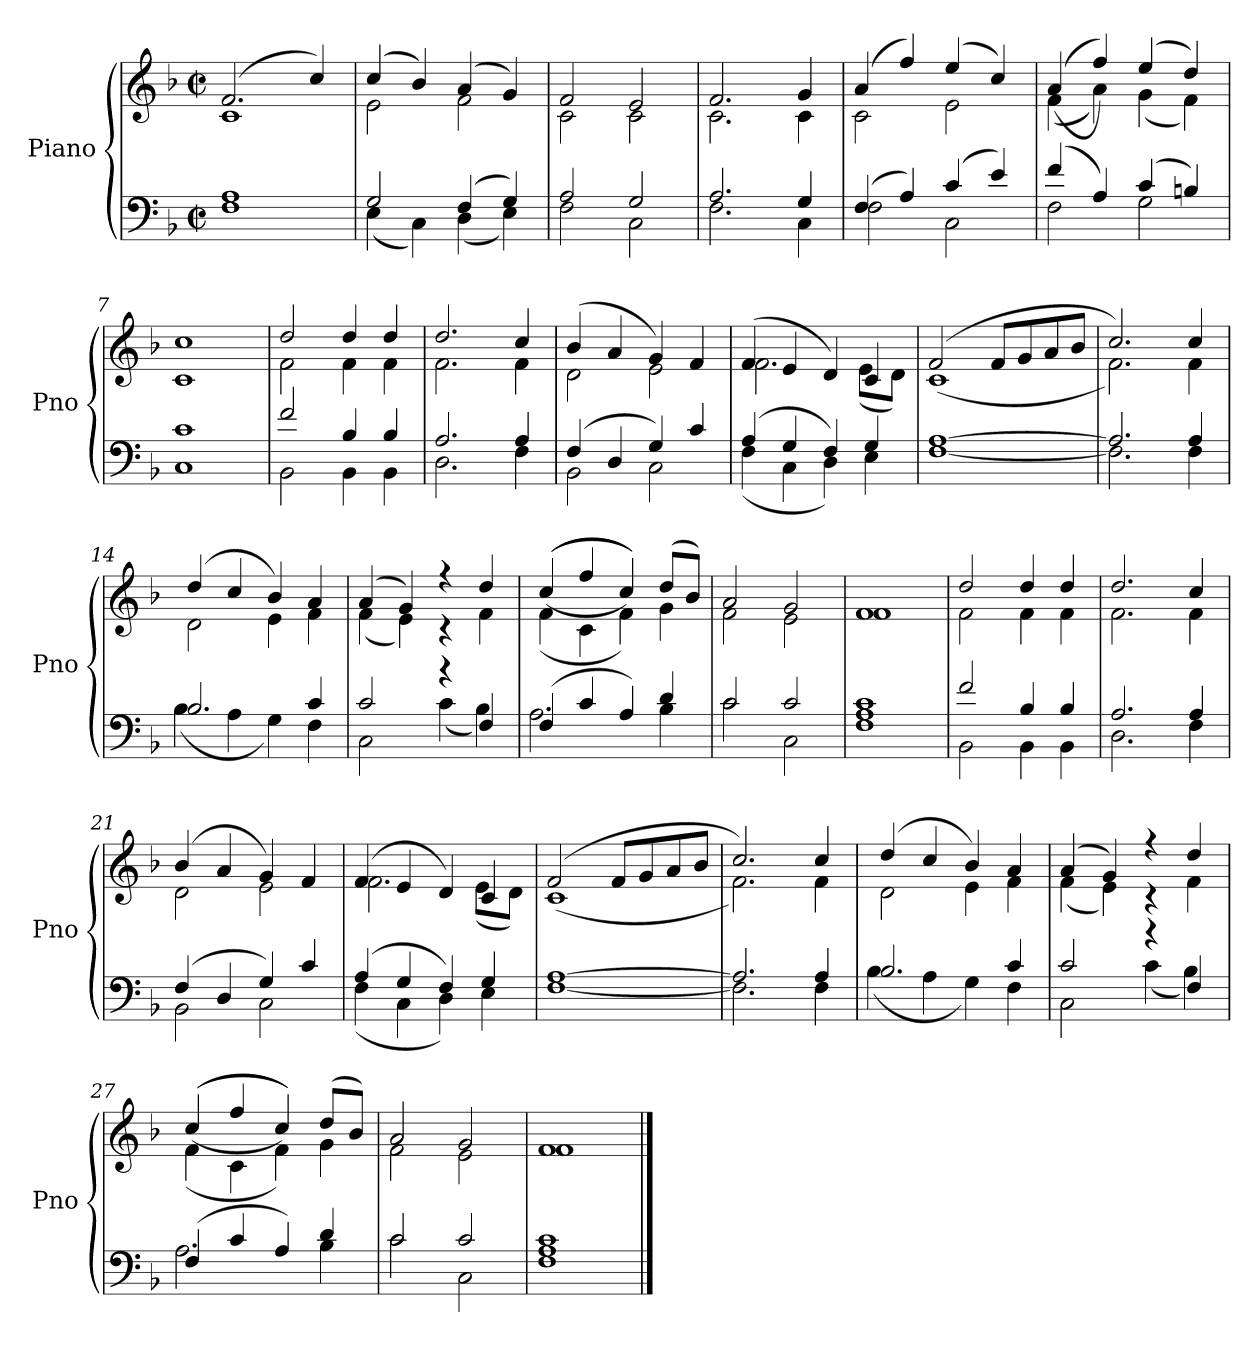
**kern	**kern
*part2	*part1
*staff2	*staff1
*I"Piano	*I"Piano
*I'Pno	*I'Pno
*clefF4	*clefG2
*k[b-]	*k[b-]
*M2/2	*M2/2
*met(c|)	*met(c|)
=1	=1
*^	*^
1A	1F	(2.f/	1c
.	.	4cc/)	.
=2	=2	=2	=2
2G/	(4E\	(4cc/	2e\
.	4C\)	4b-/)	.
(4F/	(4D\	(4a/	2f\
4G/)	4E\)	4g/)	.
=3	=3	=3	=3
2A/	2F\	2f/	2c\
2G/	2C\	2e/	2c\
=4	=4	=4	=4
2.A/	2.F\	2.f/	2.c\
4G/	4C\	4g/	4c\
=5	=5	=5	=5
(4F/	2F\	(4a/	2c\
4A/)	.	4ff/)	.
(4c/	2C\	(4ee/	2e\
4e/)	.	4cc/)	.
=6	=6	=6	=6
(4f/	2F\	((4a/	(4f\
4A/)	.	4ff/))	4a\)
(4c/	2G\	(4ee/	(4g\
4Bn/)	.	4dd/)	4f\)
=7	=7	=7	=7
1c	1C	1cc	1c
!!LO:LB:g=z	!!
=8	=8	=8	=8
2f/	2BB-\	2dd/	2f\
4B-/	4BB-\	4dd/	4f\
4B-/	4BB-\	4dd/	4f\
=9	=9	=9	=9
2.A/	2.D\	2.dd/	2.f\
4A/	4F\	4cc/	4f\
=10	=10	=10	=10
(4F/	2BB-\	(4b-/	2d\
4D/	.	4a/	.
4G/)	2C\	4g/)	2e\
4c/	.	4f/	.
=11	=11	=11	=11
(4A/	(4F\	(4f/	2.f\
4G/	4C\	4e/	.
4F/)	4D\)	4d/)	.
4G/	4E\	4c/	(8e\L
.	.	.	8d\J)
=12	=12	=12	=12
[1A	[1F	(2f/	(1c
.	.	8f/L	.
.	.	8g/	.
.	.	8a/	.
.	.	8b-/J	.
=13	=13	=13	=13
2.A/]	2.F\]	2.cc/)	2.f\)
4A/	4F\	4cc/	4f\
!!LO:LB:g=z	!!
=14	=14	=14	=14
2.B-/	(4B-\	(4dd/	2d\
.	4A\	4cc/	.
.	4G\)	4b-/)	4e\
4c/	4F\	4a/	4f\
=15	=15	=15	=15
2c/	2C\	(4a/	(4f\
.	.	4g/)	4e\)
4r	(4c\	4r	4r
4F/	4B-\)	4dd/	4f\
=16	=16	=16	=16
(4F/	2.A\	(((4cc/	(4f\
4c/	.	4ff/	4c\
4A/)	.	4cc/)))	4f\)
4d/	4B-\	(8dd/L	4g\
.	.	8b-/J)	.
=17	=17	=17	=17
2c/	2c\	2a/	2f\
2c/	2C\	2g/	2e\
=18	=18	=18	=18
1A 1c	1F	1f	1f
=19	=19	=19	=19
2f/	2BB-\	2dd/	2f\
4B-/	4BB-\	4dd/	4f\
4B-/	4BB-\	4dd/	4f\
=20	=20	=20	=20
2.A/	2.D\	2.dd/	2.f\
4A/	4F\	4cc/	4f\
!!LO:LB:g=z	!!
=21	=21	=21	=21
(4F/	2BB-\	(4b-/	2d\
4D/	.	4a/	.
4G/)	2C\	4g/)	2e\
4c/	.	4f/	.
=22	=22	=22	=22
(4A/	(4F\	(4f/	2.f\
4G/	4C\	4e/	.
4F/)	4D\)	4d/)	.
4G/	4E\	4c/	(8e\L
.	.	.	8d\J)
=23	=23	=23	=23
[1A	[1F	(2f/	(1c
.	.	8f/L	.
.	.	8g/	.
.	.	8a/	.
.	.	8b-/J	.
=24	=24	=24	=24
2.A/]	2.F\]	2.cc/)	2.f\)
4A/	4F\	4cc/	4f\
=25	=25	=25	=25
2.B-/	(4B-\	(4dd/	2d\
.	4A\	4cc/	.
.	4G\)	4b-/)	4e\
4c/	4F\	4a/	4f\
=26	=26	=26	=26
2c/	2C\	(4a/	(4f\
.	.	4g/)	4e\)
4r	(4c\	4r	4r
4F/	4B-\)	4dd/	4f\
!!LO:LB:g=z	!!
=27	=27	=27	=27
(4F/	2.A\	(((4cc/	(4f\
4c/	.	4ff/	4c\
4A/)	.	4cc/)))	4f\)
4d/	4B-\	(8dd/L	4g\
.	.	8b-/J)	.
=28	=28	=28	=28
2c/	2c\	2a/	2f\
2c/	2C\	2g/	2e\
=29	=29	=29	=29
1A 1c	1F	1f	1f
*v	*v	*	*
*	*v	*v
==	==
*-	*-
